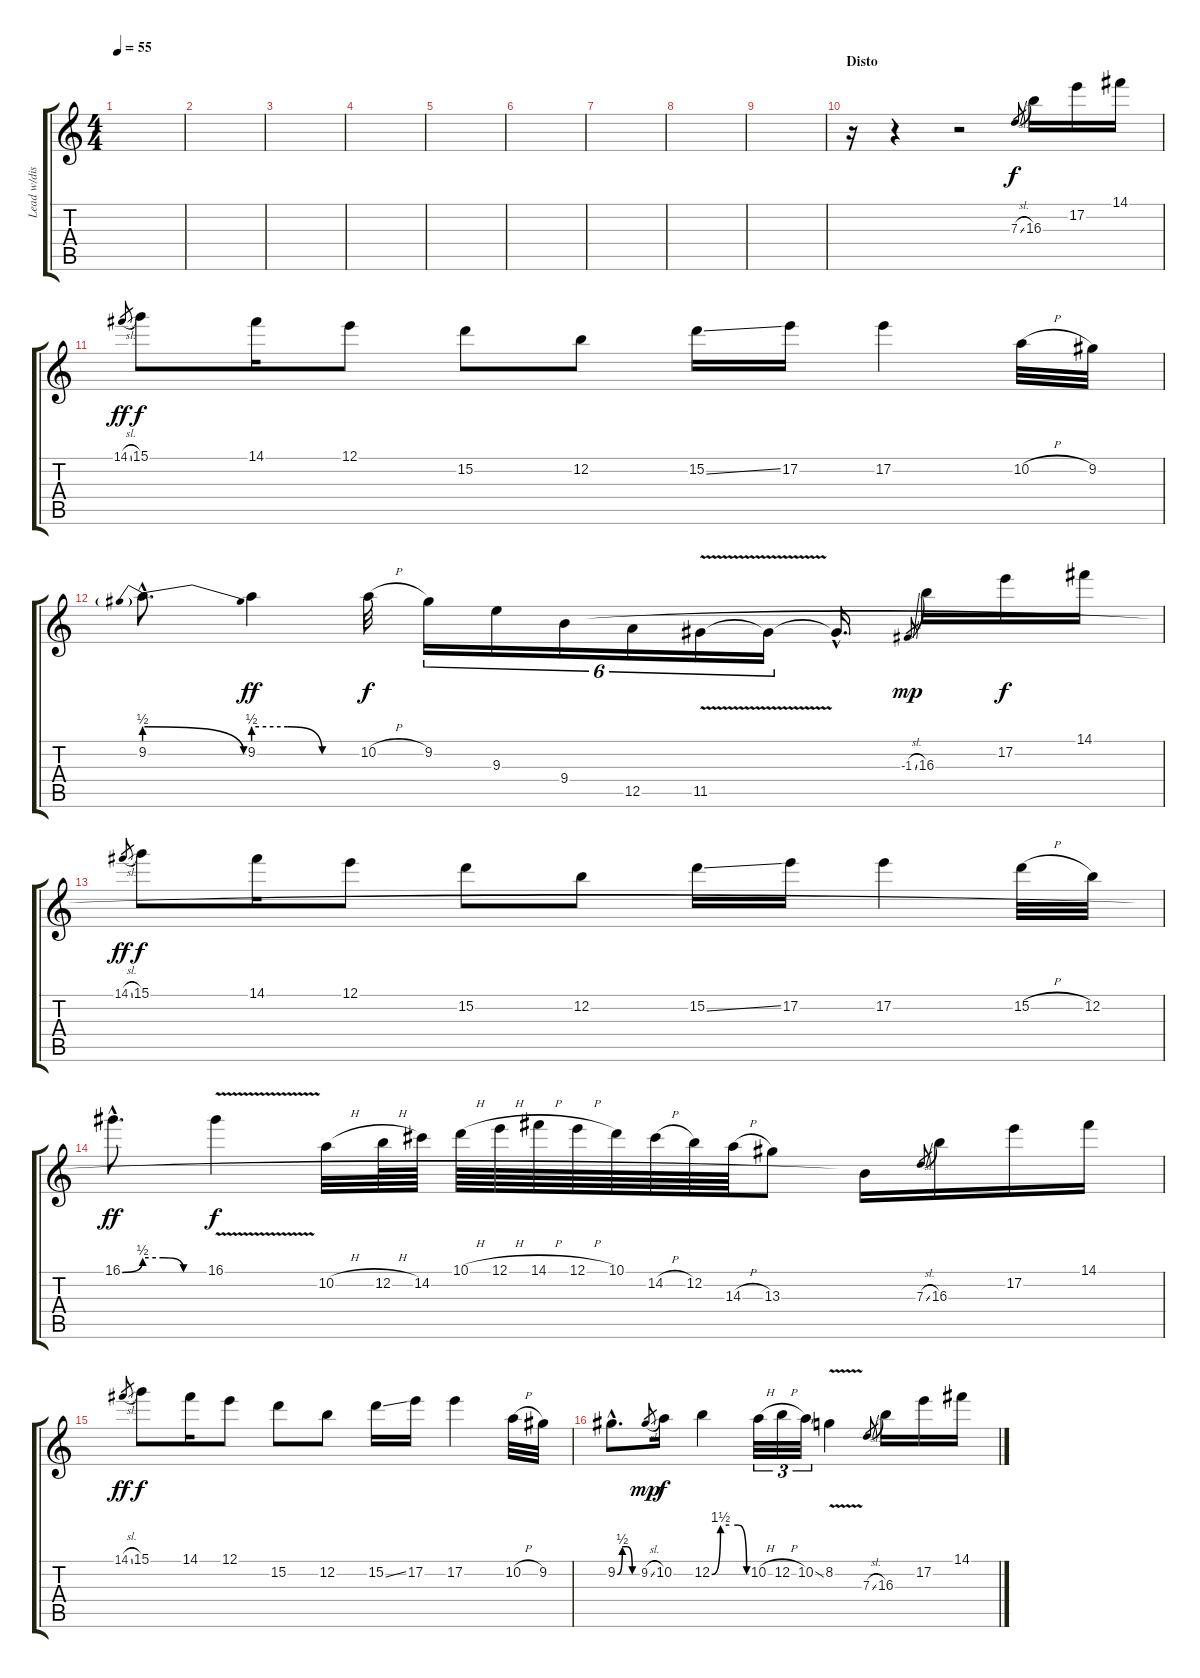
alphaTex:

\track ("Lead w/disto" "Lead w/dis") {instrument distortionguitar}
\staff {score tabs}
\tuning (E4 B3 G3 D3 A2 E2) {hide}
\ts (4 4)
\tempo 55
\clef g2
\ks c
|
|
|
|
|
|
|
|
|
\section ("" "Disto")
r.16 r.4 r.2 7.3{sl}.8{gr} 16.3.16 17.2.16 14.1.16 |
14.1{sl}.8{gr dy ff} 15.1.8{dy f} 14.1.16 12.1.8 15.2.8 12.2.8 15.2{ss}.16 17.2.16 17.2.4 10.2{h}.32 9.2.32 |
9.2{be (prebendrelease 0 2 60 0) hac}.8{d} 9.2{be (custom 0 2 20 2 40 0 60 0)}.4{dy ff} 10.2{h}.32{dy f} 9.2.16{tu (6 4)} 9.3.16{tu (6 4)} 9.4.16{tu (6 4)} 12.5.16{tu (6 4)} 11.5{v}.16{tu (6 4)} 11.5{t}.16{tu (6 4)} 11.5{hac t}.16{d} -1.3{sl}.8{gr dy mp} 16.3.16 17.2.16{dy f} 14.1.16 |
14.1{sl}.8{gr dy ff} 15.1.8{dy f} 14.1.16 12.1.8 15.2.8 12.2.8 15.2{ss}.16 17.2.16 17.2.4 15.2{h}.32 12.2.32 |
16.1{be (custom 0 0 15 2 30 2 45 0 60 0) hac}.8{d dy ff} 16.1{v}.4{dy f} 10.2{h}.32 12.2{h}.64 14.2.64 10.1{h}.64 12.1{h}.64 14.1{h}.64 12.1{h}.64 10.1.64 14.2{h}.64 12.2.64 14.3{h}.64 13.3.8 9.4{t}.16 7.3{sl}.8{gr} 16.3.16 17.2.16 14.1.16 |
14.1{sl}.8{gr dy ff} 15.1.8{dy f} 14.1.16 12.1.8 15.2.8 12.2.8 15.2{ss}.16 17.2.16 17.2.4 10.2{h}.32 9.2.32 |
9.2{be (custom 0 0 15 2 30 2 45 0 50 0 55 0 60 0) hac}.8{d} 9.2{sl}.8{gr dy mp} 10.2.16{dy f} 12.2{be (custom 0 0 15 6 30 6 45 6 60 0)}.4 10.2{h}.32{tu (3 2)} 12.2{h}.32{tu (3 2)} 10.2{ss}.32{tu (3 2)} 8.2{v}.4 7.3{sl}.8{gr} 16.3.16 17.2.16 14.1.16
